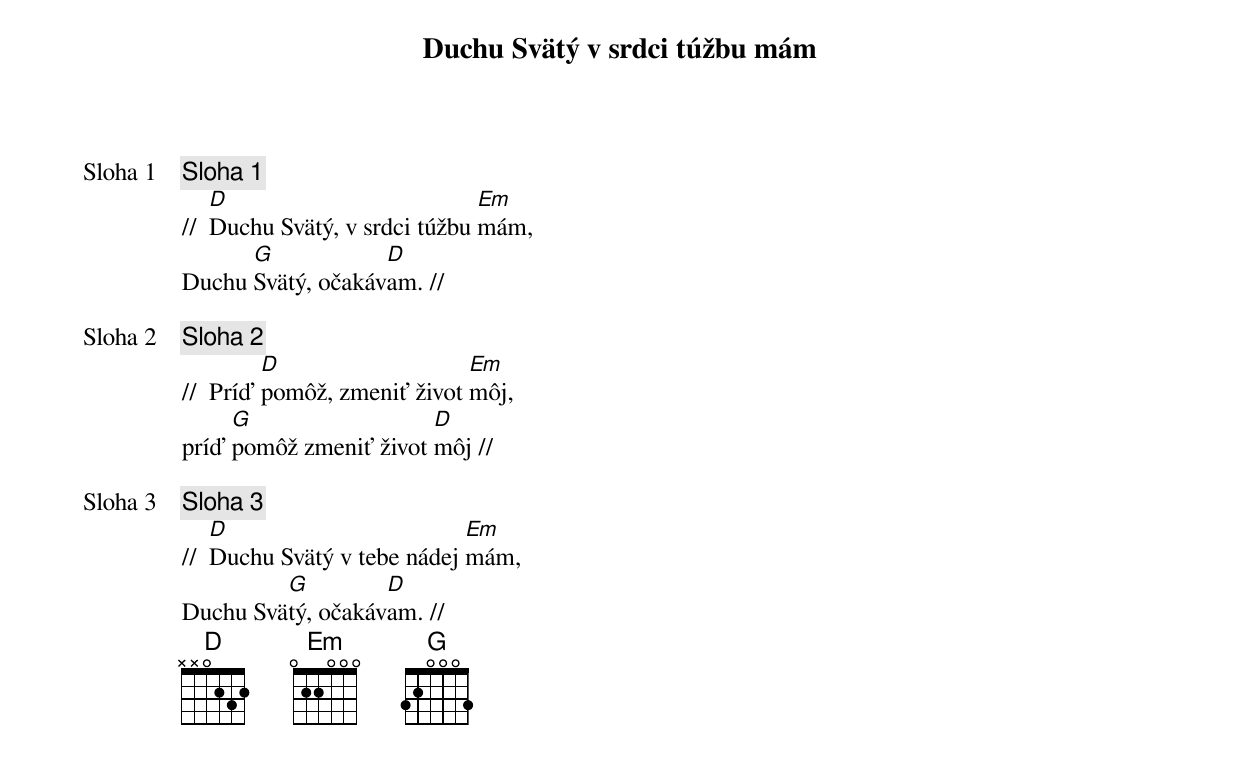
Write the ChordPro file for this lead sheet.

{title: Duchu Svätý v srdci túžbu mám}

{start_of_verse: Sloha 1}
{comment: Sloha 1}
//  [D]Duchu Svätý, v srdci túžbu [Em]mám,
Duchu [G]Svätý, očakáv[D]am. //
{end_of_verse}

{start_of_verse: Sloha 2}
{comment: Sloha 2}
//  Príď [D]pomôž, zmeniť život [Em]môj,
príď [G]pomôž zmeniť život [D]môj //
{end_of_verse}

{start_of_verse: Sloha 3}
{comment: Sloha 3}
//  [D]Duchu Svätý v tebe nádej [Em]mám,
Duchu Svä[G]tý, očakáv[D]am. //
{end_of_verse}
